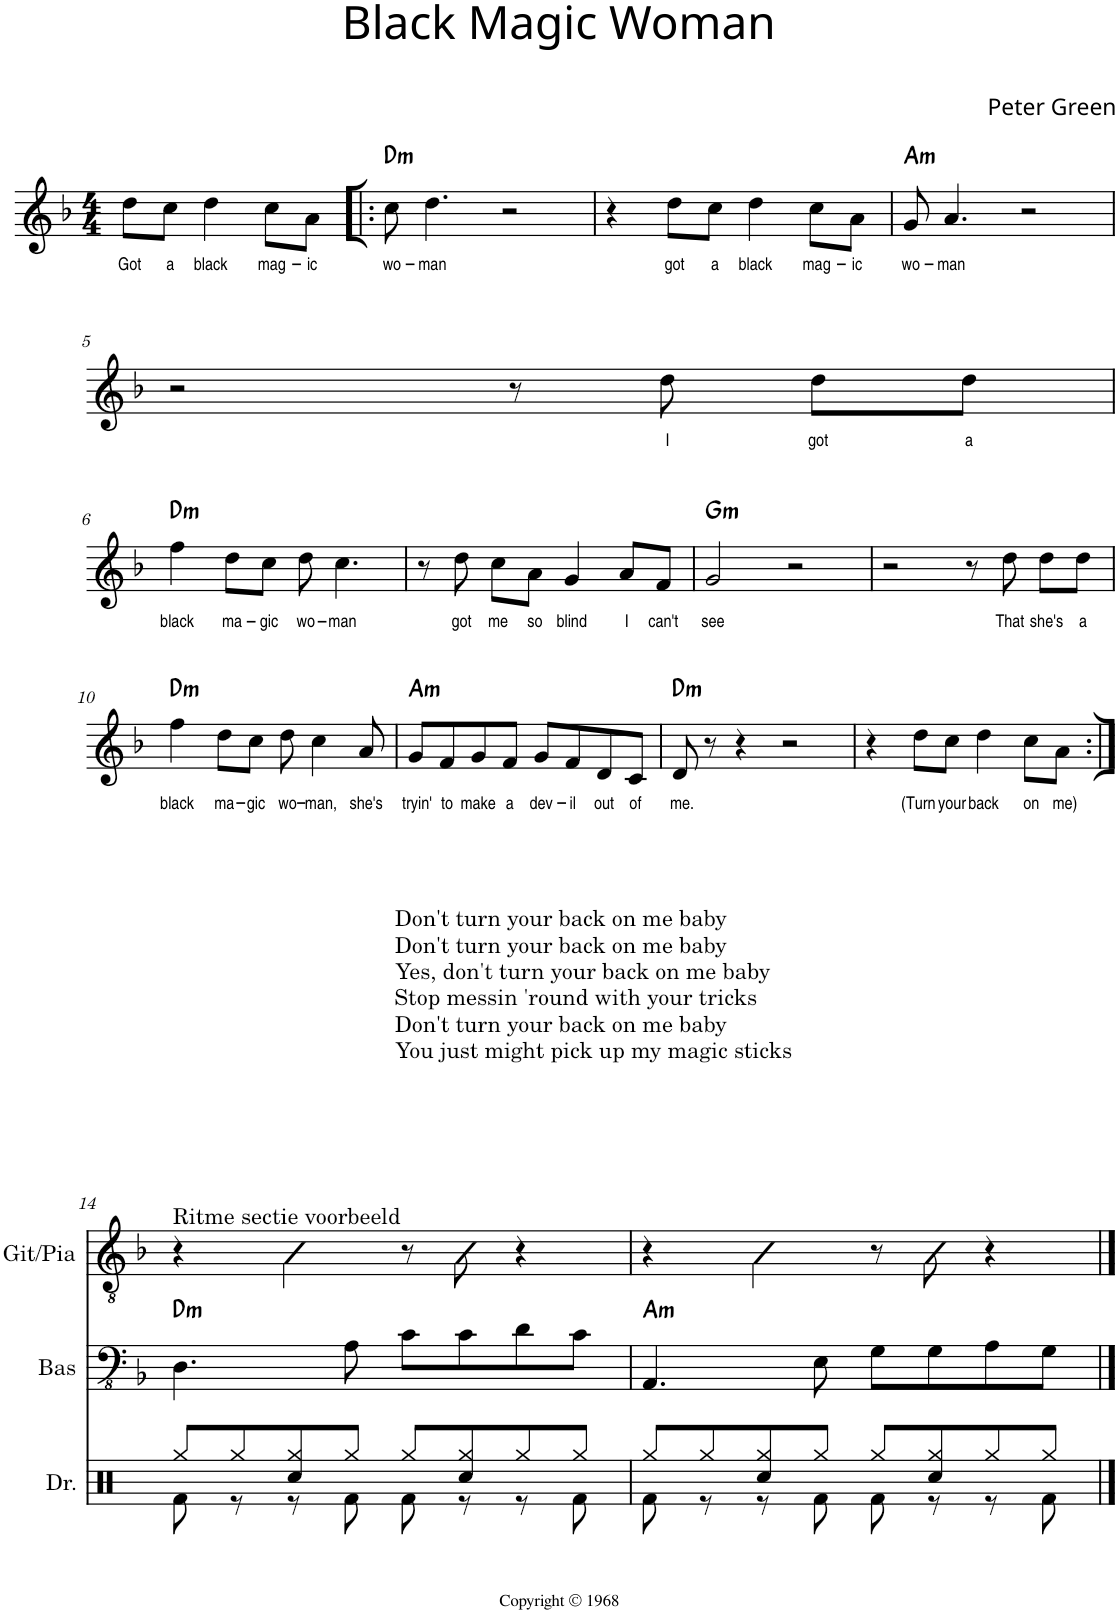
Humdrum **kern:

**kern	**harte	**kern	**kern	**text	**harte
*part3	*part3	*part2	*part1	*part1	*part1
*staff3	*	*staff2	*staff1	*staff1	*
*I"Bas-gitaar	*	*I"Akoestische gitaar	*I"Piano	*	*
*I'Bas	*	*	*I'Pno	*	*
*stria5	*	*stria5	*	*	*
*clefFv4	*	*clefGv2	*clefG2	*	*
*k[b-]	*	*k[b-]	*k[b-]	*	*
*F:	*	*F:	*F:	*	*
*M4/4	*	*M4/4	*M4/4	*	*
=1	=1	=1	=1	=1	=1
!	!	!	!	!LO:LY:b	!
1r	.	1r	8dd\L	Got	.
!	!	!	!	!LO:LY:b	!
.	.	.	8cc\J	a	.
!	!	!	!	!LO:LY:b	!
.	.	.	4dd\	black	.
!	!	!	!	!LO:LY:b	!
.	.	.	8cc\L	mag-	.
!	!	!	!	!LO:LY:b	!
.	.	.	8a\J	-ic	.
.	.	.	4ryy	.	.
=2!|:	=2!|:	=2!|:	=2!|:	=2!|:	=2!|:
!	!	!	!	!LO:LY:b	!LO:H:kt=m
1r	.	1r	8cc\	wo-	D:min
!	!	!	!	!LO:LY:b	!
.	.	.	4.dd\	-man	.
.	.	.	2r	.	.
=3	=3	=3	=3	=3	=3
1r	.	1r	4r	.	.
!	!	!	!	!LO:LY:b	!
.	.	.	8dd\L	got	.
!	!	!	!	!LO:LY:b	!
.	.	.	8cc\J	a	.
!	!	!	!	!LO:LY:b	!
.	.	.	4dd\	black	.
!	!	!	!	!LO:LY:b	!
.	.	.	8cc\L	mag-	.
!	!	!	!	!LO:LY:b	!
.	.	.	8a\J	-ic	.
=4	=4	=4	=4	=4	=4
!	!	!	!	!LO:LY:b	!LO:H:kt=m
1r	.	1r	8g/	wo-	A:min
!	!	!	!	!LO:LY:b	!
.	.	.	4.a/	-man	.
.	.	.	2r	.	.
!!LO:LB:g=z
=5	=5	=5	=5	=5	=5
1r	.	1r	2r	.	.
.	.	.	8r	.	.
!	!	!	!	!LO:LY:b	!
.	.	.	8dd\	I	.
!	!	!	!	!LO:LY:b	!
.	.	.	8dd\L	got	.
!	!	!	!	!LO:LY:b	!
.	.	.	8dd\J	a	.
!!LO:LB:g=z
=6	=6	=6	=6	=6	=6
!	!	!	!	!LO:LY:b	!LO:H:kt=m
1r	.	1r	4ff\	black	D:min
!	!	!	!	!LO:LY:b	!
.	.	.	8dd\L	ma-	.
!	!	!	!	!LO:LY:b	!
.	.	.	8cc\J	-gic	.
!	!	!	!	!LO:LY:b	!
.	.	.	8dd\	wo-	.
!	!	!	!	!LO:LY:b	!
.	.	.	4.cc\	-man	.
=7	=7	=7	=7	=7	=7
1r	.	1r	8r	.	.
!	!	!	!	!LO:LY:b	!
.	.	.	8dd\	got	.
!	!	!	!	!LO:LY:b	!
.	.	.	8cc\L	me	.
!	!	!	!	!LO:LY:b	!
.	.	.	8a\J	so	.
!	!	!	!	!LO:LY:b	!
.	.	.	4g/	blind	.
!	!	!	!	!LO:LY:b	!
.	.	.	8a/L	I	.
!	!	!	!	!LO:LY:b	!
.	.	.	8f/J	can't	.
=8	=8	=8	=8	=8	=8
!	!	!	!	!LO:LY:b	!LO:H:kt=m
1r	.	1r	2g/	see	G:min
.	.	.	2r	.	.
=9	=9	=9	=9	=9	=9
1r	.	1r	2r	.	.
.	.	.	8r	.	.
!	!	!	!	!LO:LY:b	!
.	.	.	8dd\	That	.
!	!	!	!	!LO:LY:b	!
.	.	.	8dd\L	she's	.
!	!	!	!	!LO:LY:b	!
.	.	.	8dd\J	a	.
!!LO:LB:g=z
=10	=10	=10	=10	=10	=10
!	!	!	!	!LO:LY:b	!LO:H:kt=m
1r	.	1r	4ff\	black	D:min
!	!	!	!	!LO:LY:b	!
.	.	.	8dd\L	ma-	.
!	!	!	!	!LO:LY:b	!
.	.	.	8cc\J	-gic	.
!	!	!	!	!LO:LY:b	!
.	.	.	8dd\	wo-	.
!	!	!	!	!LO:LY:b	!
.	.	.	4cc\	-man,	.
!	!	!	!	!LO:LY:b	!
.	.	.	8a/	she's	.
=11	=11	=11	=11	=11	=11
!	!	!	!	!LO:LY:b	!LO:H:kt=m
1r	.	1r	8g/L	tryin'	A:min
!	!	!	!	!LO:LY:b	!
.	.	.	8f/	to	.
!	!	!	!	!LO:LY:b	!
.	.	.	8g/	make	.
!	!	!	!LO:TX:b:t=Don't turn your back on me baby	!	!
!	!	!	!LO:TX:b:t=Don't turn your back on me baby	!	!
!	!	!	!LO:TX:b:t=Yes, don't turn your back on me baby	!	!
!	!	!	!LO:TX:b:t=Stop messin 'round with your tricks	!	!
!	!	!	!LO:TX:b:t=Don't turn your back on me baby	!	!
!	!	!	!LO:TX:b:t=You just might pick up my magic sticks	!	!
!	!	!	!	!LO:LY:b	!
.	.	.	8f/J	a	.
!	!	!	!	!LO:LY:b	!
.	.	.	8g/L	dev-	.
!	!	!	!	!LO:LY:b	!
.	.	.	8f/	-il	.
!	!	!	!	!LO:LY:b	!
.	.	.	8d/	out	.
!	!	!	!	!LO:LY:b	!
.	.	.	8c/J	of	.
=12	=12	=12	=12	=12	=12
!	!	!	!	!LO:LY:b	!LO:H:kt=m
1r	.	1r	8d/	me.	D:min
.	.	.	8r	.	.
.	.	.	4r	.	.
.	.	.	2r	.	.
=13	=13	=13	=13	=13	=13
1r	.	1r	4r	.	.
!	!	!	!	!LO:LY:b	!
.	.	.	8dd\L	(Turn	.
!	!	!	!	!LO:LY:b	!
.	.	.	8cc\J	your	.
!	!	!	!	!LO:LY:b	!
.	.	.	4dd\	back	.
!	!	!	!	!LO:LY:b	!
.	.	.	8cc\L	on	.
!	!	!	!	!LO:LY:b	!
.	.	.	8a\J	me)	.
!!LO:LB:g=z
=14:|!	=14:|!	=14:|!	=14:|!	=14:|!	=14:|!
!	!LO:H:kt=m	!LO:TX:a:t=Ritme sectie voorbeeld	!	!	!
4.DD\	D:min	4r	1r	.	.
.	.	4B-\	.	.	.
8AA\	.	.	.	.	.
8C\L	.	8r	.	.	.
8C\	.	8B-\	.	.	.
8D\	.	4r	.	.	.
8C\J	.	.	.	.	.
=15	=15	=15	=15	=15	=15
!	!LO:H:kt=m	!	!	!	!
4.AAA/	A:min	4r	1r	.	.
.	.	4B-\	.	.	.
8EE\	.	.	.	.	.
8GG\L	.	8r	.	.	.
8GG\	.	8B-\	.	.	.
8AA\	.	4r	.	.	.
8GG\J	.	.	.	.	.
==	==	==	==	==	==
*-	*-	*-	*-	*-	*-
